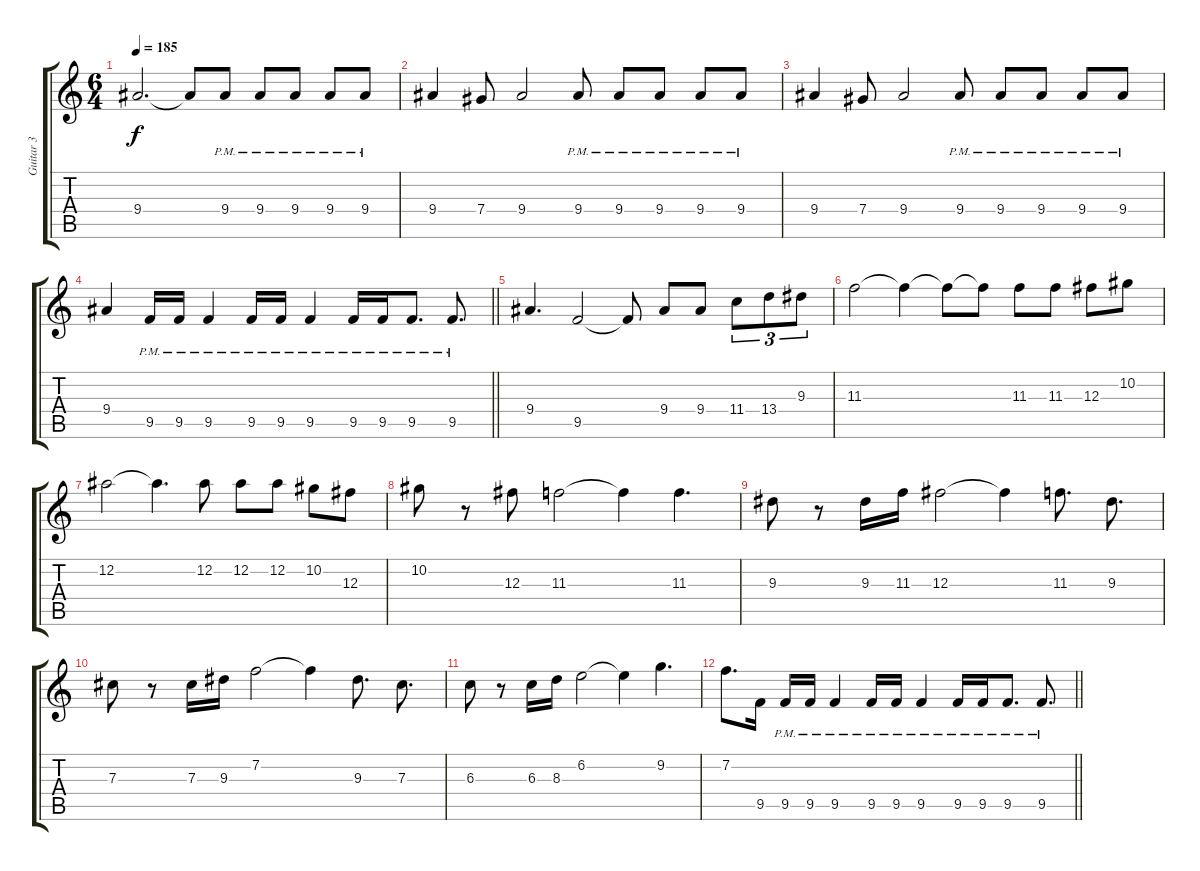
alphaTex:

\track ("Guitar 3" "Guitar 3") {instrument distortionguitar}
\staff {score tabs}
\tuning (Eb4 Bb3 Gb3 Db3 Ab2 Eb2) {hide}
\ts (6 4)
\section ("" "")
\tempo 185
\clef g2
\ks c
9.4.2{d dy f} 9.4{t}.8 9.4{pm}.8 9.4{pm}.8 9.4{pm}.8 9.4{pm}.8 9.4{pm}.8 |
9.4.4 7.4.8 9.4.2 9.4{pm}.8 9.4{pm}.8 9.4{pm}.8 9.4{pm}.8 9.4{pm}.8 |
9.4.4 7.4.8 9.4.2 9.4{pm}.8 9.4{pm}.8 9.4{pm}.8 9.4{pm}.8 9.4{pm}.8 |
\barLineRight lightlight
9.4.4 9.5{pm}.16 9.5{pm}.16 9.5{pm}.4 9.5{pm}.16 9.5{pm}.16 9.5{pm}.4 9.5{pm}.16 9.5{pm}.16 9.5{pm}.8{d} 9.5{pm}.8{d} |
\section ("" "")
9.4.4{d volume 8} 9.5.2 9.5{t}.8 9.4.8 9.4.8 11.4.8{tu (3 2)} 13.4.8{tu (3 2)} 9.3.8{tu (3 2)} |
11.3.2 11.3{t}.4 11.3{t}.8 11.3{t}.8 11.3.8 11.3.8 12.3.8 10.2.8 |
12.2.2 12.2{t}.4{d} 12.2.8 12.2.8 12.2.8{volume 4} 10.2.8 12.3.8 |
10.2.8 r.8 12.3.8 11.3.2 11.3{t}.4 11.3.4{d} |
9.3.8 r.8 9.3.16 11.3.16 12.3.2 12.3{t}.4 11.3.8{d} 9.3.8{d} |
7.3.8 r.8 7.3.16 9.3.16 7.2.2 7.2{t}.4 9.3.8{d volume 0} 7.3.8{d} |
6.3.8 r.8 6.3.16 8.3.16 6.2.2 6.2{t}.4 9.2.4{d} |
\barLineRight lightlight
7.2.8{d} 9.5.16 9.5{pm}.16 9.5{pm}.16 9.5{pm}.4 9.5{pm}.16 9.5{pm}.16 9.5{pm}.4 9.5{pm}.16 9.5{pm}.16 9.5{pm}.8{d} 9.5{pm}.8{d}
